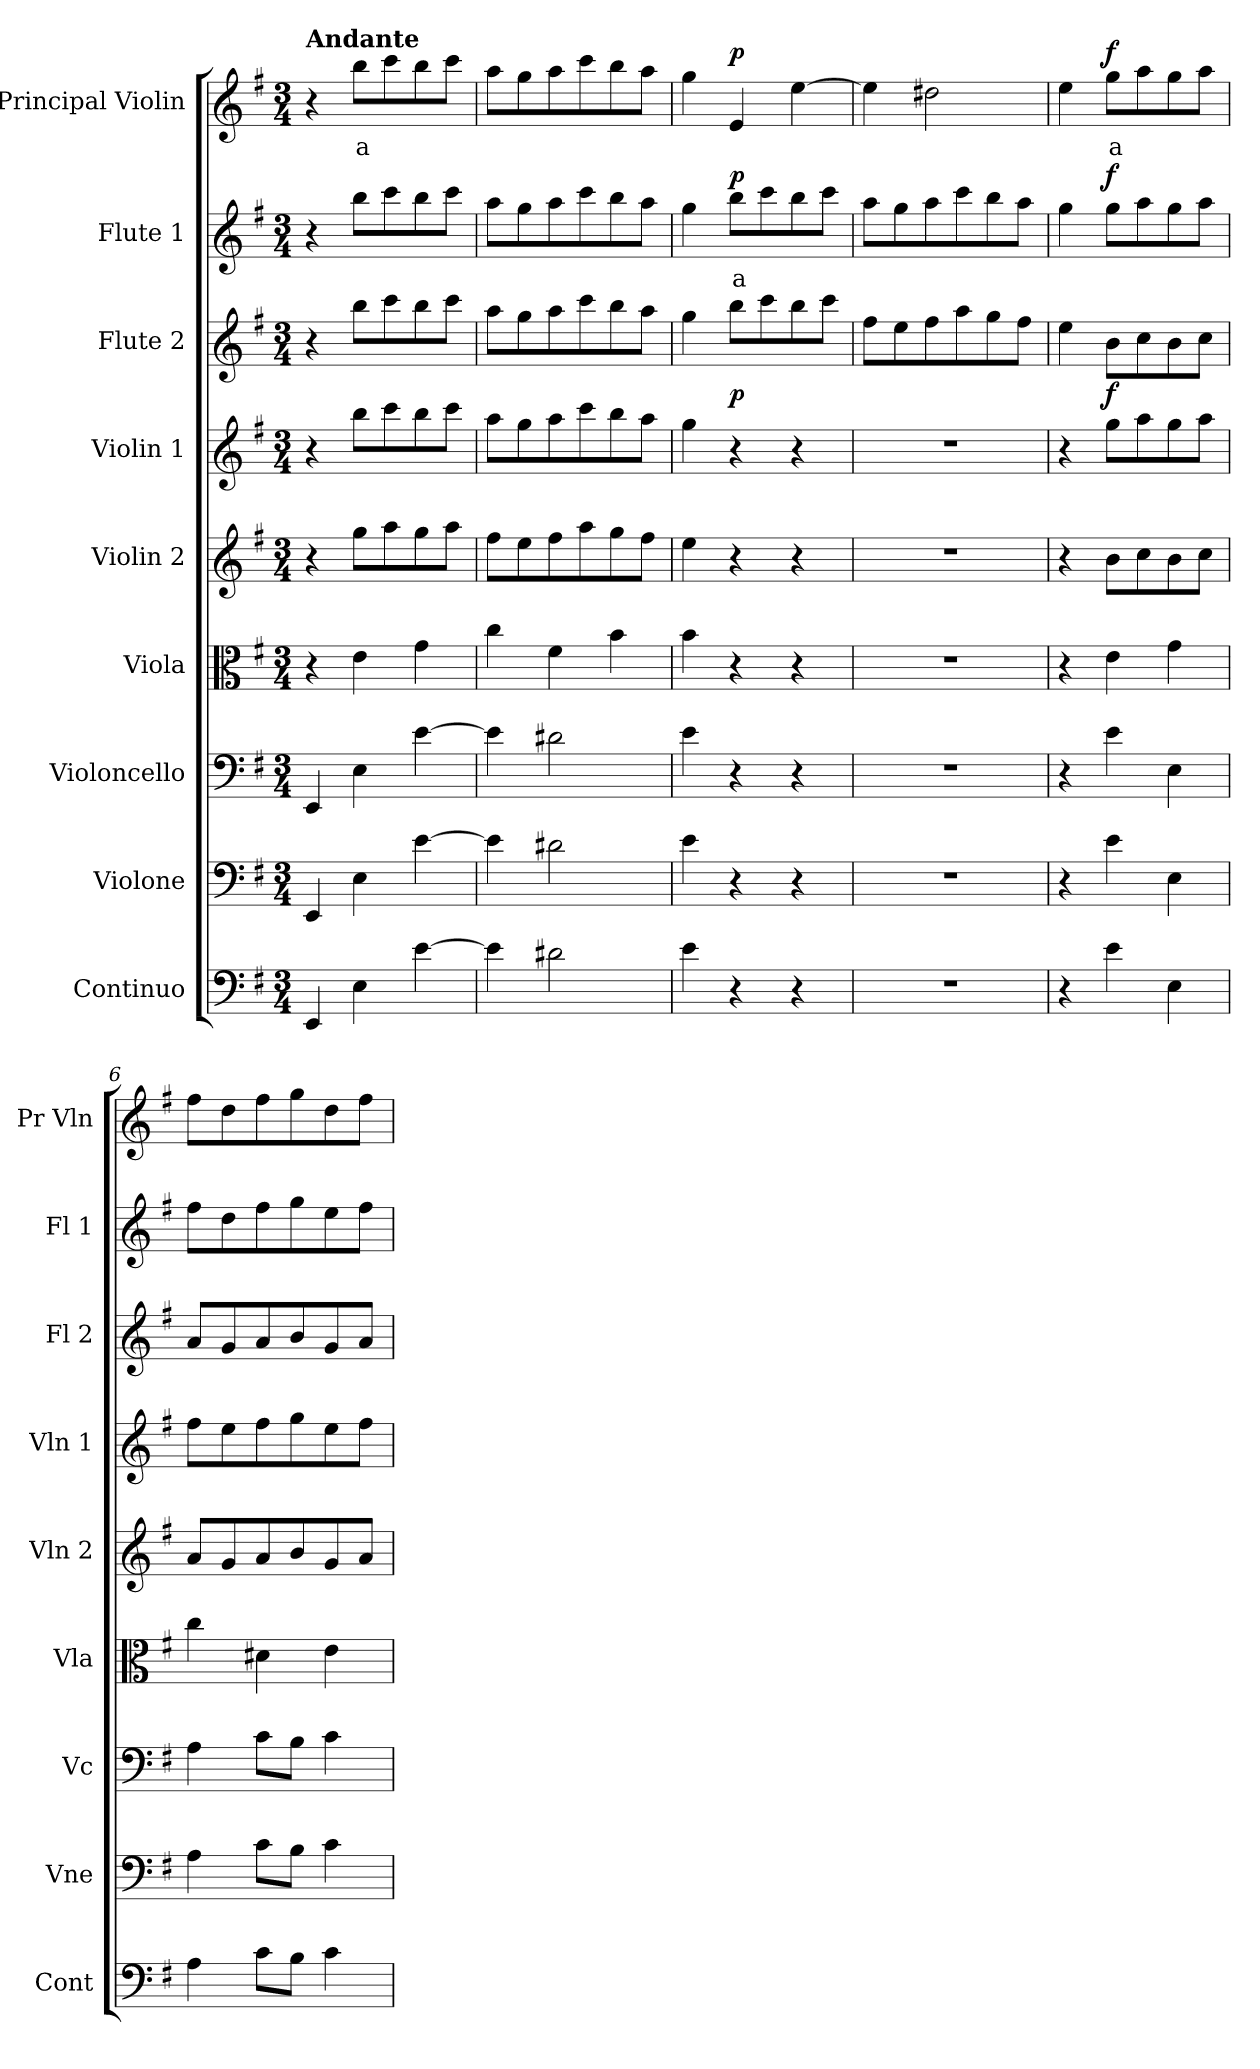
**kern	**kern	**kern	**kern	**kern	**kern	**kern	**dynam	**kern	**text	**dynam	**kern	**text	**dynam
*part9	*part8	*part7	*part6	*part5	*part4	*part3	*part3	*part2	*part2	*part2	*part1	*part1	*part1
*staff9	*staff8	*staff7	*staff6	*staff5	*staff4	*staff3	*staff3	*staff2	*staff2	*staff2	*staff1	*staff1	*staff1
*I"Continuo	*I"Violone	*I"Violoncello	*I"Viola	*I"Violin 2	*I"Violin 1	*I"Flute 2	*	*I"Flute 1	*	*	*I"Principal Violin	*	*
*I'Cont	*I'Vne	*I'Vc	*I'Vla	*I'Vln 2	*I'Vln 1	*I'Fl 2	*	*I'Fl 1	*	*	*I'Pr Vln	*	*
*clefF4	*clefF4	*clefF4	*clefC3	*clefG2	*clefG2	*clefG2	*	*clefG2	*	*	*clefG2	*	*
*	*ITrd7c12	*	*	*	*	*	*	*	*	*	*	*	*
*k[f#]	*k[f#]	*k[f#]	*k[f#]	*k[f#]	*k[f#]	*k[f#]	*	*k[f#]	*	*	*k[f#]	*	*
*M3/4	*M3/4	*M3/4	*M3/4	*M3/4	*M3/4	*M3/4	*	*M3/4	*	*	*M3/4	*	*
=1	=1	=1	=1	=1	=1	=1	=1	=1	=1	=1	=1	=1	=1
!	!	!	!	!	!	!	!	!	!	!	!LO:TX:a:B:t=Andante	!	!
4EE/	4EEE/	4EE/	4r	4r	4r	4r	.	4r	.	.	4r	.	.
!	!	!	!	!	!	!	!	!	!	!	!	!LO:LY:b:color=#FF0000	!
4E\	4EE\	4E\	4e\	8gg\L	8bb\L	8bb\L	.	8bb\L	.	.	8bb\L	a	.
.	.	.	.	8aa\	8ccc\	8ccc\	.	8ccc\	.	.	8ccc\	.	.
[4e\	[4E\	[4e\	4g\	8gg\	8bb\	8bb\	.	8bb\	.	.	8bb\	.	.
.	.	.	.	8aa\J	8ccc\J	8ccc\J	.	8ccc\J	.	.	8ccc\J	.	.
=2	=2	=2	=2	=2	=2	=2	=2	=2	=2	=2	=2	=2	=2
4e\]	4E\]	4e\]	4cc\	8ff#\L	8aa\L	8aa\L	.	8aa\L	.	.	8aa\L	.	.
.	.	.	.	8ee\	8gg\	8gg\	.	8gg\	.	.	8gg\	.	.
2d#X\	2D#X\	2d#X\	4f#\	8ff#\	8aa\	8aa\	.	8aa\	.	.	8aa\	.	.
.	.	.	.	8aa\	8ccc\	8ccc\	.	8ccc\	.	.	8ccc\	.	.
.	.	.	4b\	8gg\	8bb\	8bb\	.	8bb\	.	.	8bb\	.	.
.	.	.	.	8ff#\J	8aa\J	8aa\J	.	8aa\J	.	.	8aa\J	.	.
=3	=3	=3	=3	=3	=3	=3	=3	=3	=3	=3	=3	=3	=3
4e\	4E\	4e\	4b\	4ee\	4gg\	4gg\	.	4gg\	.	.	4gg\	.	.
!	!	!	!	!	!	!	!LO:DY:b	!	!LO:LY:b:color=#FF0000	!LO:DY:b	!	!	!LO:DY:b
4r	4r	4r	4r	4r	4r	8bb\L	p	8bb\L	a	p	4e/	.	p
.	.	.	.	.	.	8ccc\	.	8ccc\	.	.	.	.	.
4r	4r	4r	4r	4r	4r	8bb\	.	8bb\	.	.	[4ee\	.	.
.	.	.	.	.	.	8ccc\J	.	8ccc\J	.	.	.	.	.
=4	=4	=4	=4	=4	=4	=4	=4	=4	=4	=4	=4	=4	=4
2.r	2.r	2.r	2.r	2.r	2.r	8ff#\L	.	8aa\L	.	.	4ee\]	.	.
.	.	.	.	.	.	8ee\	.	8gg\	.	.	.	.	.
.	.	.	.	.	.	8ff#\	.	8aa\	.	.	2dd#X\	.	.
.	.	.	.	.	.	8aa\	.	8ccc\	.	.	.	.	.
.	.	.	.	.	.	8gg\	.	8bb\	.	.	.	.	.
.	.	.	.	.	.	8ff#\J	.	8aa\J	.	.	.	.	.
=5	=5	=5	=5	=5	=5	=5	=5	=5	=5	=5	=5	=5	=5
4r	4r	4r	4r	4r	4r	4ee\	.	4gg\	.	.	4ee\	.	.
!	!	!	!	!	!	!	!LO:DY:b	!	!	!LO:DY:b	!	!LO:LY:b:color=#FF0000	!LO:DY:b
4e\	4E\	4e\	4e\	8b\L	8gg\L	8b\L	f	8gg\L	.	f	8gg\L	a	f
.	.	.	.	8cc\	8aa\	8cc\	.	8aa\	.	.	8aa\	.	.
4E\	4EE\	4E\	4g\	8b\	8gg\	8b\	.	8gg\	.	.	8gg\	.	.
.	.	.	.	8cc\J	8aa\J	8cc\J	.	8aa\J	.	.	8aa\J	.	.
=6	=6	=6	=6	=6	=6	=6	=6	=6	=6	=6	=6	=6	=6
4A\	4AA\	4A\	4cc\	8a/L	8ff#\L	8a/L	.	8ff#\L	.	.	8ff#\L	.	.
.	.	.	.	8g/	8ee\	8g/	.	8dd\	.	.	8dd\	.	.
8c\L	8C\L	8c\L	4d#X\	8a/	8ff#\	8a/	.	8ff#\	.	.	8ff#\	.	.
8B\J	8BB\J	8B\J	.	8b/	8gg\	8b/	.	8gg\	.	.	8gg\	.	.
4c\	4C\	4c\	4e\	8g/	8ee\	8g/	.	8ee\	.	.	8dd\	.	.
.	.	.	.	8a/J	8ff#\J	8a/J	.	8ff#\J	.	.	8ff#\J	.	.
=	=	=	=	=	=	=	=	=	=	=	=	=	=
*-	*-	*-	*-	*-	*-	*-	*-	*-	*-	*-	*-	*-	*-
